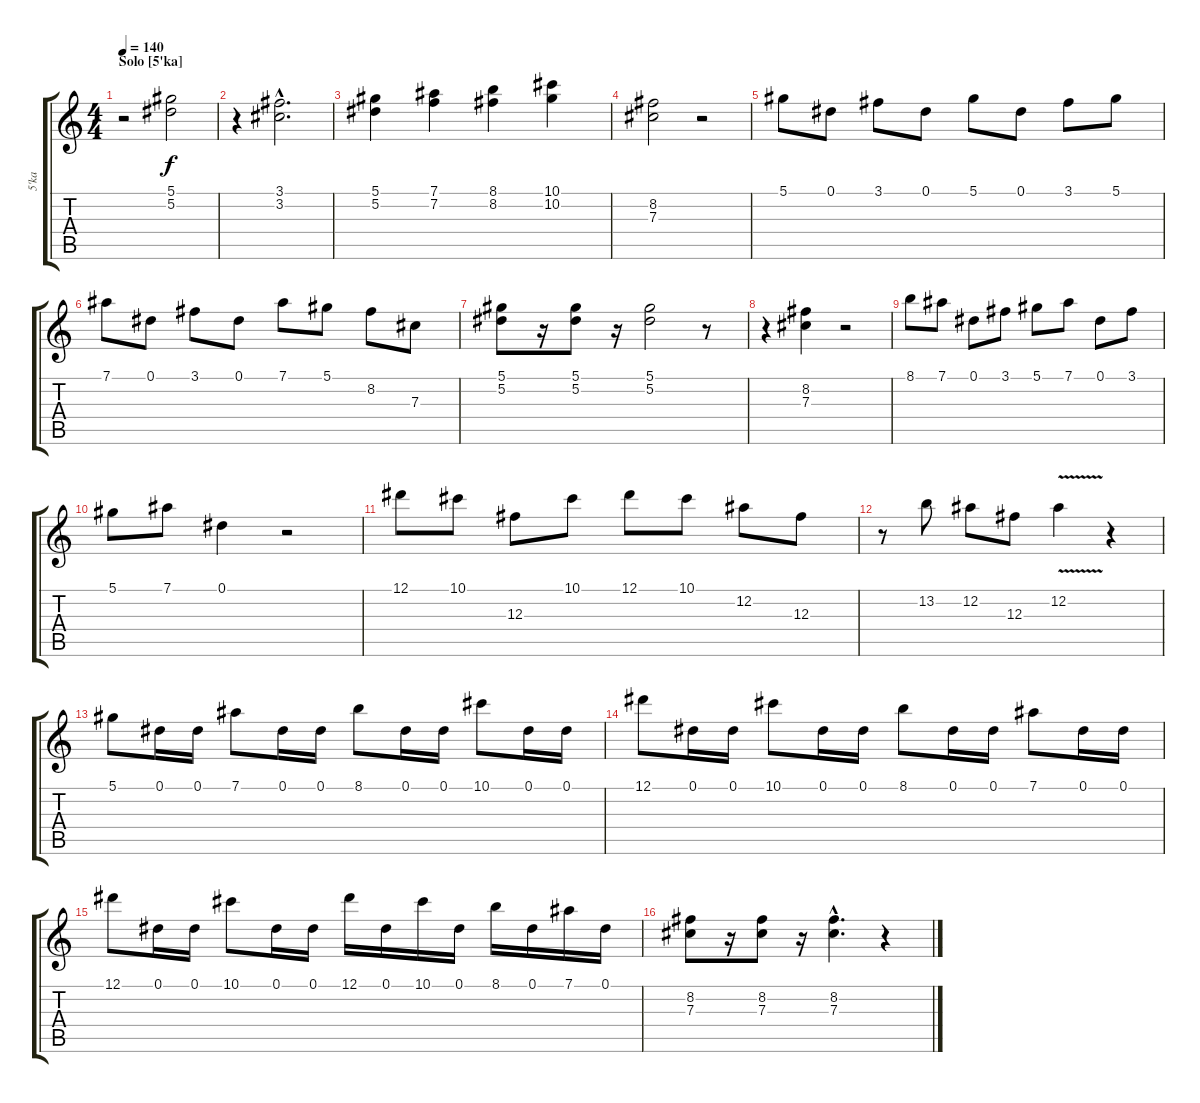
\track ("5'ka" "5'ka") {instrument distortionguitar}
\staff {score tabs}
\tuning (Eb4 Bb3 Gb3 Db3 Ab2 Eb2) {hide}
\ts (4 4)
\section ("" "Solo [5'ka]")
\tempo 140
\clef g2
\ks c
r.2{dy f} (5.1 5.2).2 |
r.4 (3.1{hac} 3.2{hac}).2{d} |
(5.1 5.2).4 (7.1 7.2).4 (8.1 8.2).4 (10.1 10.2).4 |
(8.2 7.3).2 r.2 |
5.1.8 0.1.8 3.1.8 0.1.8 5.1.8 0.1.8 3.1.8 5.1.8 |
7.1.8 0.1.8 3.1.8 0.1.8 7.1.8 5.1.8 8.2.8 7.3.8 |
(5.1 5.2).8 r.16 (5.1 5.2).8 r.16 (5.1 5.2).2 r.8 |
r.4 (8.2 7.3).4 r.2 |
8.1.8 7.1.8 0.1.8 3.1.8 5.1.8 7.1.8 0.1.8 3.1.8 |
5.1.8 7.1.8 0.1.4 r.2 |
12.1.8 10.1.8 12.3.8 10.1.8 12.1.8 10.1.8 12.2.8 12.3.8 |
r.8 13.2.8 12.2.8 12.3.8 12.2{v}.4 r.4 |
5.1.8 0.1.16 0.1.16 7.1.8 0.1.16 0.1.16 8.1.8 0.1.16 0.1.16 10.1.8 0.1.16 0.1.16 |
12.1.8 0.1.16 0.1.16 10.1.8 0.1.16 0.1.16 8.1.8 0.1.16 0.1.16 7.1.8 0.1.16 0.1.16 |
12.1.8 0.1.16 0.1.16 10.1.8 0.1.16 0.1.16 12.1.16 0.1.16 10.1.16 0.1.16 8.1.16 0.1.16 7.1.16 0.1.16 |
(8.2 7.3).8 r.16 (8.2 7.3).8 r.16 (8.2{hac} 7.3{hac}).4{d} r.4
